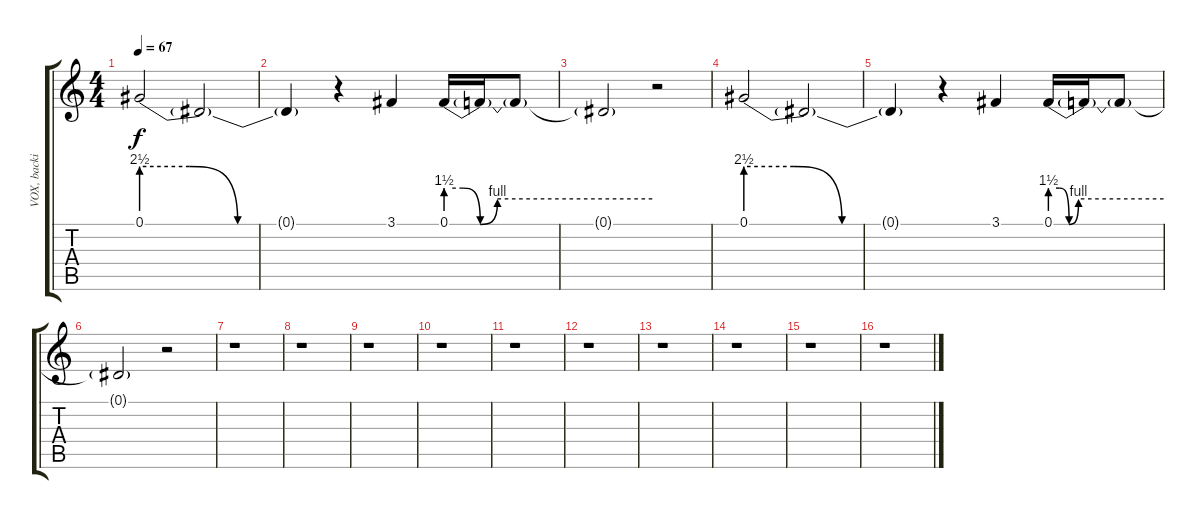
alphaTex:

\track ("VOX, backing" "VOX, backi") {instrument lead2sawtooth}
\staff {score tabs}
\tuning (Eb4 Bb3 Gb3 Db3 Ab2 Eb2) {hide}
\ts (4 4)
\tempo 67
\clef g2
\ks c
0.1{be (custom 0 10 15 10 30 0 40 0 60 0)}.2{dy f volume 9} 0.1{t}.2 |
0.1{t}.4 r.4 3.1.4 0.1{be (custom 0 6 5 6 10 0 15 4 60 4)}.16 0.1{t}.16 0.1{t}.8 |
0.1{t}.2 r.2 |
0.1{be (custom 0 10 15 10 30 0 40 0 60 0)}.2 0.1{t}.2 |
0.1{t}.4 r.4 3.1.4 0.1{be (custom 0 6 5 6 10 0 15 4 60 4)}.16 0.1{t}.16 0.1{t}.8 |
0.1{t}.2 r.2 |
r.1 |
r.1 |
r.1 |
r.1 |
r.1 |
r.1 |
r.1 |
r.1 |
r.1 |
r.1
